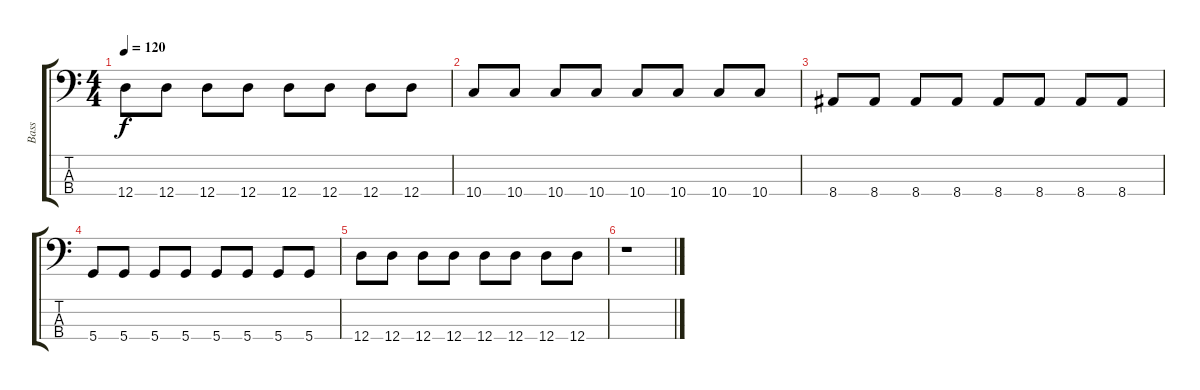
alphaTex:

\track ("Bass" "Bass") {instrument electricbassfinger}
\staff {score tabs}
\tuning (F2 C2 G1 D1) {hide}
\ts (4 4)
\tempo 120
\clef f4
\ks c
12.4.8{dy f} 12.4.8 12.4.8 12.4.8 12.4.8 12.4.8 12.4.8 12.4.8 |
10.4.8 10.4.8 10.4.8 10.4.8 10.4.8 10.4.8 10.4.8 10.4.8 |
8.4.8 8.4.8 8.4.8 8.4.8 8.4.8 8.4.8 8.4.8 8.4.8 |
5.4.8 5.4.8 5.4.8 5.4.8 5.4.8 5.4.8 5.4.8 5.4.8 |
12.4.8 12.4.8 12.4.8 12.4.8 12.4.8 12.4.8 12.4.8 12.4.8 |
r.1
